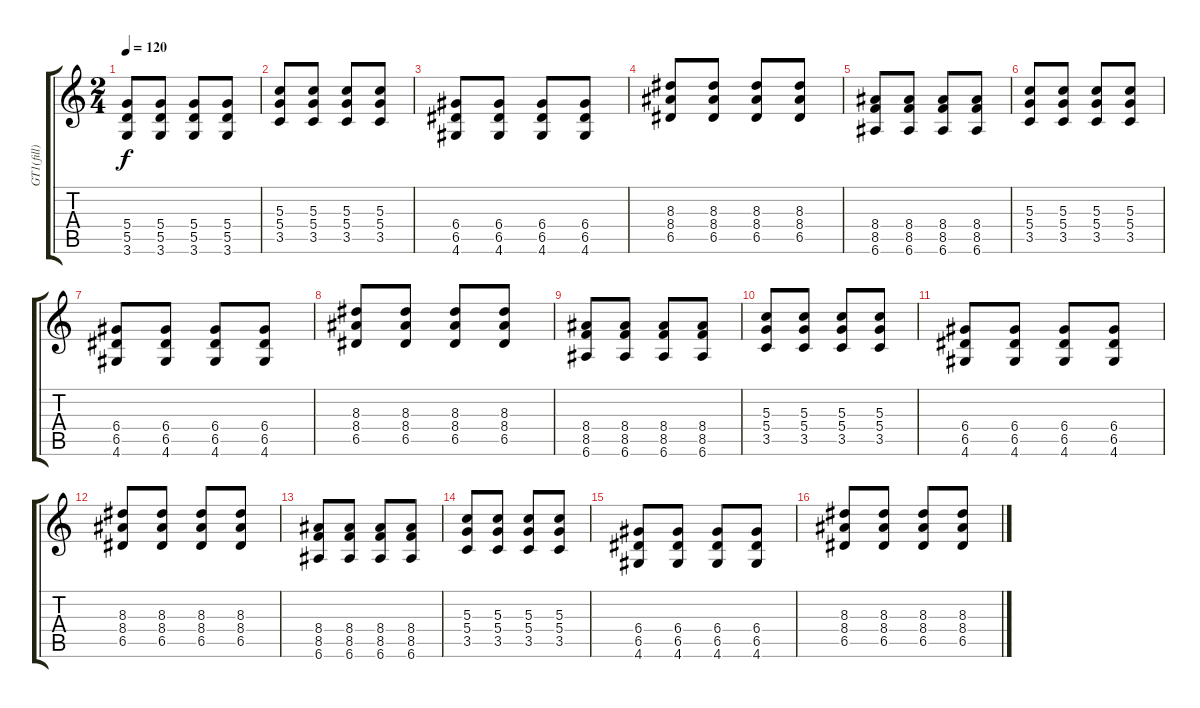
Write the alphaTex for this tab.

\track ("GT1(fill)" "GT1(fill)") {instrument overdrivenguitar}
\staff {score tabs}
\tuning (E4 B3 G3 D3 A2 E2) {hide}
\ts (2 4)
\tempo 120
\clef g2
\ks c
(5.4 5.5 3.6).8{dy f} (5.4 5.5 3.6).8 (5.4 5.5 3.6).8 (5.4 5.5 3.6).8 |
(5.3 5.4 3.5).8 (5.3 5.4 3.5).8 (5.3 5.4 3.5).8 (5.3 5.4 3.5).8 |
(6.4 6.5 4.6).8 (6.4 6.5 4.6).8 (6.4 6.5 4.6).8 (6.4 6.5 4.6).8 |
(8.3 8.4 6.5).8 (8.3 8.4 6.5).8 (8.3 8.4 6.5).8 (8.3 8.4 6.5).8 |
(8.4 8.5 6.6).8 (8.4 8.5 6.6).8 (8.4 8.5 6.6).8 (8.4 8.5 6.6).8 |
(5.3 5.4 3.5).8 (5.3 5.4 3.5).8 (5.3 5.4 3.5).8 (5.3 5.4 3.5).8 |
(6.4 6.5 4.6).8 (6.4 6.5 4.6).8 (6.4 6.5 4.6).8 (6.4 6.5 4.6).8 |
(8.3 8.4 6.5).8 (8.3 8.4 6.5).8 (8.3 8.4 6.5).8 (8.3 8.4 6.5).8 |
(8.4 8.5 6.6).8 (8.4 8.5 6.6).8 (8.4 8.5 6.6).8 (8.4 8.5 6.6).8 |
(5.3 5.4 3.5).8 (5.3 5.4 3.5).8 (5.3 5.4 3.5).8 (5.3 5.4 3.5).8 |
(6.4 6.5 4.6).8 (6.4 6.5 4.6).8 (6.4 6.5 4.6).8 (6.4 6.5 4.6).8 |
(8.3 8.4 6.5).8 (8.3 8.4 6.5).8 (8.3 8.4 6.5).8 (8.3 8.4 6.5).8 |
(8.4 8.5 6.6).8 (8.4 8.5 6.6).8 (8.4 8.5 6.6).8 (8.4 8.5 6.6).8 |
(5.3 5.4 3.5).8 (5.3 5.4 3.5).8 (5.3 5.4 3.5).8 (5.3 5.4 3.5).8 |
(6.4 6.5 4.6).8 (6.4 6.5 4.6).8 (6.4 6.5 4.6).8 (6.4 6.5 4.6).8 |
(8.3 8.4 6.5).8 (8.3 8.4 6.5).8 (8.3 8.4 6.5).8 (8.3 8.4 6.5).8
